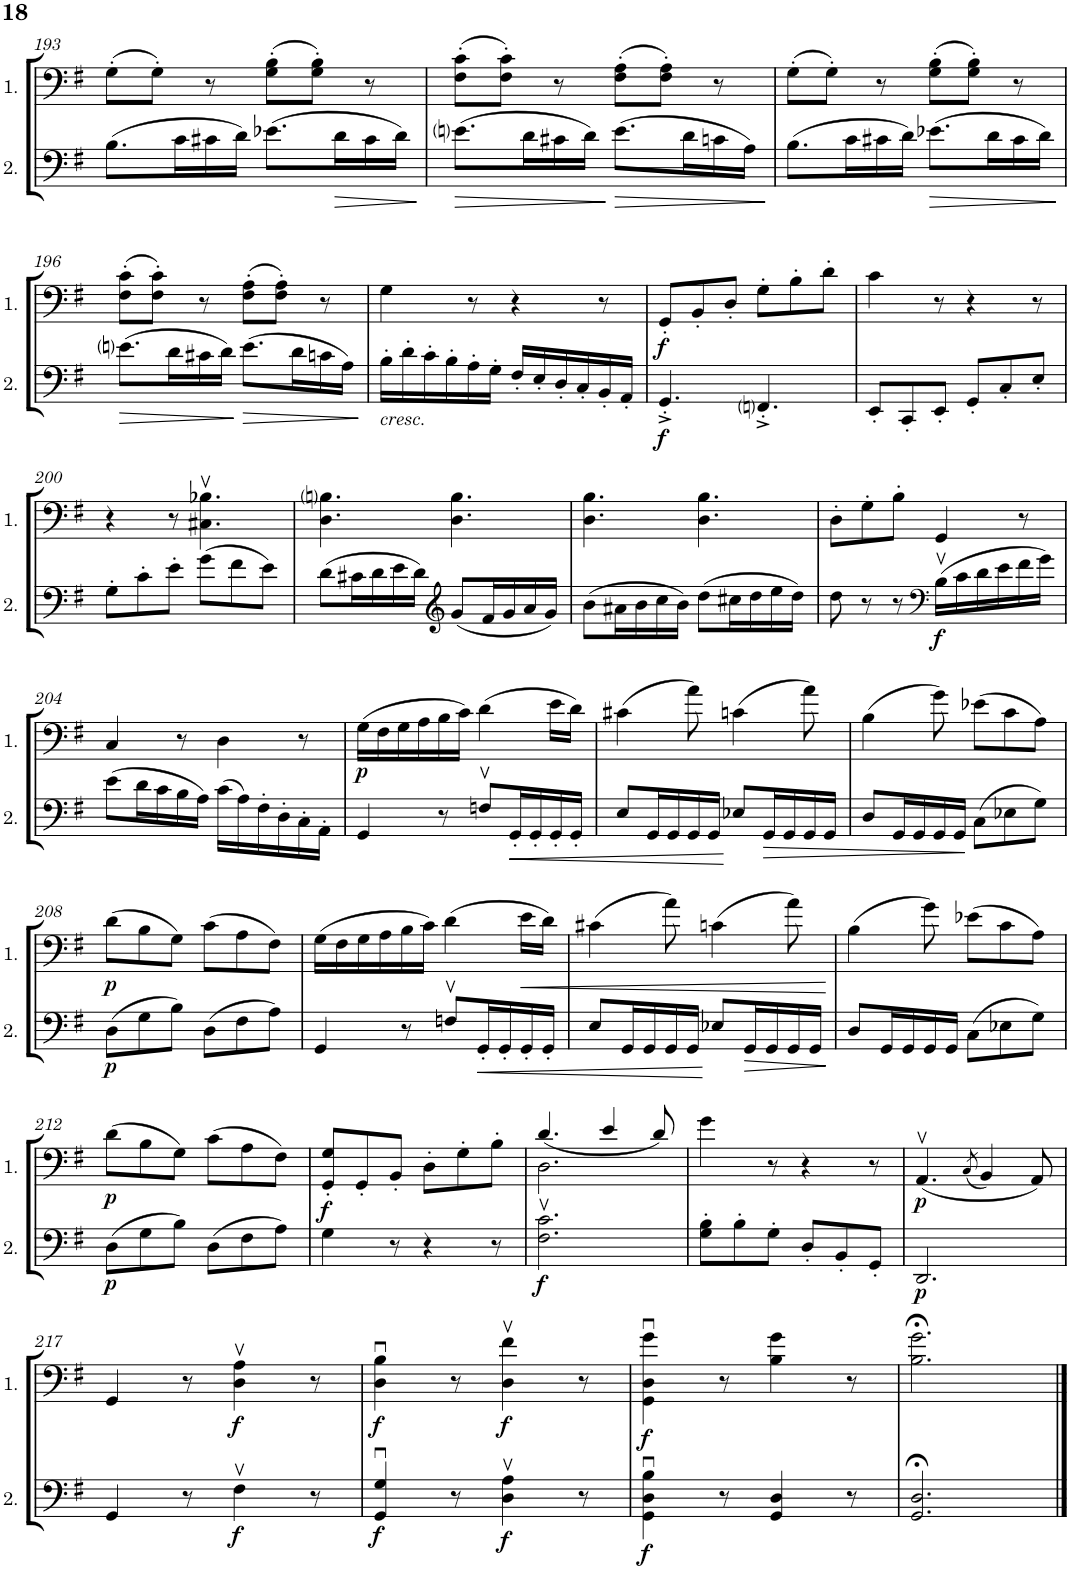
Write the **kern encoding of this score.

**kern	**dynam	**kern	**dynam
*part2	*part2	*part1	*part1
*staff2	*staff2	*staff1	*staff1
*I"Cello 2	*	*I"Cello 1	*
!!LO:PB:g=z
*clefF4	*	*clefF4	*
*k[f#]	*	*k[f#]	*
*M6/8	*	*M6/8	*
=193	=193	=193	=193
(8.B\L	.	(8G'\L	.
.	.	8G'\J)	.
16c\L	.	.	.
16c#X\	.	8r	.
16d\JJ)	.	.	.
(8.e-X\L	.	(8G\' 8B\'L	.
.	.	8G\' 8B\'J)	.
!	!LO:HP:b	!	!
16d\L	>	.	.
16c#\	.	8r	.
16d\JJ)	.	.	.
.	]	.	.
=194	=194	=194	=194
!	!LO:HP:b	!	!
(8.eni\L	>	(8F#\' 8c\'L	.
.	.	8F#\' 8c\'J)	.
16d\L	.	.	.
16c#X\	.	8r	.
16d\JJ)	.	.	.
!	!LO:HP:n=1:b	!	!
(8.e\L	] >	(8F#\' 8A\'L	.
.	.	8F#\' 8A\'J)	.
16d\L	.	.	.
16cn\	.	8r	.
16A\JJ)	.	.	.
.	]	.	.
=195	=195	=195	=195
(8.B\L	.	(8G'\L	.
.	.	8G'\J)	.
16c\L	.	.	.
16c#X\	.	8r	.
16d\JJ)	.	.	.
!	!LO:HP:b	!	!
(8.e-X\L	>	(8G\' 8B\'L	.
.	.	8G\' 8B\'J)	.
16d\L	.	.	.
16c#\	.	8r	.
16d\JJ)	.	.	.
.	]	.	.
!!LO:LB:g=z
=196	=196	=196	=196
!	!LO:HP:b	!	!
(8.eni\L	>	(8F#\' 8c\'L	.
.	.	8F#\' 8c\'J)	.
16d\L	.	.	.
16c#X\	.	8r	.
16d\JJ)	.	.	.
!	!LO:HP:n=1:b	!	!
(8.e\L	] >	(8F#\' 8A\'L	.
.	.	8F#\' 8A\'J)	.
16d\L	.	.	.
16cn\	.	8r	.
16A\JJ)	.	.	.
.	]	.	.
=197	=197	=197	=197
!LO:TX:b:i:t=cresc.	!	!	!
16B'\LL	.	4G\	.
16d'\	.	.	.
16c'\	.	.	.
16B'\	.	.	.
16A'\	.	8r	.
16G'\JJ	.	.	.
16F#'/LL	.	4r	.
16E'/	.	.	.
16D'/	.	.	.
16C'/	.	.	.
16BB'/	.	8r	.
16AA'/JJ	.	.	.
=198	=198	=198	=198
!	!LO:DY:b	!	!LO:DY:b
4.GG'^/	f	8GG'/L	f
.	.	8BB'/	.
.	.	8D'/J	.
4.FFni'^/	.	8G'\L	.
.	.	8B'\	.
.	.	8d'\J	.
=199	=199	=199	=199
8EE'/L	.	4c\	.
8CC'/	.	.	.
8EE'/J	.	8r	.
8GG'/L	.	4r	.
8C'/	.	.	.
8E'/J	.	8r	.
!!LO:LB:g=z
=200	=200	=200	=200
8G'\L	.	4r	.
8c'\	.	.	.
8e'\J	.	8r	.
(8g\L	.	4.C#X\v 4.B-X\v	.
8f#\	.	.	.
8e\J)	.	.	.
=201	=201	=201	=201
(8d\L	.	4.D\ 4.Bni\	.
16c#X\L	.	.	.
16d\	.	.	.
16e\	.	.	.
16d\JJ)	.	.	.
*clefG2	*	*	*
(8g/L	.	4.D\ 4.B\	.
16f#/L	.	.	.
16g/	.	.	.
16a/	.	.	.
16g/JJ)	.	.	.
=202	=202	=202	=202
(8b\L	.	4.D\ 4.B\	.
16a#X\L	.	.	.
16b\	.	.	.
16cc\	.	.	.
16b\JJ)	.	.	.
(8dd\L	.	4.D\ 4.B\	.
16cc#X\L	.	.	.
16dd\	.	.	.
16ee\	.	.	.
16dd\JJ)	.	.	.
=203	=203	=203	=203
8dd\	.	8D'\L	.
8r	.	8G'\	.
8r	.	8B'\J	.
*clefF4	*	*	*
!	!LO:DY:b	!	!
(16Bv\LL	f	4GG/	.
16c\	.	.	.
16d\	.	.	.
16e\	.	.	.
16f#\	.	8r	.
16g\JJ)	.	.	.
!!LO:LB:g=z
=204	=204	=204	=204
(8e\L	.	4C/	.
16d\L	.	.	.
16c\	.	.	.
16B\	.	8r	.
16A\JJ)	.	.	.
(16c\LL	.	4D\	.
16A\)	.	.	.
16F#'\	.	.	.
16D'\	.	.	.
16C'\	.	8r	.
16AA'\JJ	.	.	.
=205	=205	=205	=205
!	!	!	!LO:DY:b
4GG/	.	(16G\LL	p
.	.	16F#\	.
.	.	16G\	.
.	.	16A\	.
8r	.	16B\	.
.	.	16c\JJ)	.
8Fnv/L	.	(4d\	.
!	!LO:HP:b	!	!
16GG'/L	<	.	.
16GG'/	.	.	.
16GG'/	.	16e\LL	.
16GG'/JJ	.	16d\JJ)	.
=206	=206	=206	=206
8E/L	.	(4c#X\	.
16GG/L	.	.	.
16GG/	.	.	.
16GG/	.	8a\)	.
16GG/JJ	.	.	.
8E-X/L	[	(4cn\	.
!	!LO:HP:b	!	!
16GG/L	>	.	.
16GG/	.	.	.
16GG/	.	8a\)	.
16GG/JJ	.	.	.
=207	=207	=207	=207
8D/L	.	(4B\	.
16GG/L	.	.	.
16GG/	.	.	.
16GG/	.	8g\)	.
16GG/JJ	.	.	.
(8C\L	]	(8e-X\L	.
8E-X\	.	8c\	.
8G\J)	.	8A\J)	.
!!LO:LB:g=z
=208	=208	=208	=208
!	!LO:DY:b	!	!LO:DY:b
(8D\L	p	(8d\L	p
8G\	.	8B\	.
8B\J)	.	8G\J)	.
(8D\L	.	(8c\L	.
8F#\	.	8A\	.
8A\J)	.	8F#\J)	.
=209	=209	=209	=209
4GG/	.	(16G\LL	.
.	.	16F#\	.
.	.	16G\	.
.	.	16A\	.
8r	.	16B\	.
.	.	16c\JJ)	.
8Fnv/L	.	(4d\	.
!	!LO:HP:b	!	!
16GG'/L	<	.	.
16GG'/	.	.	.
!	!	!	!LO:HP:b
16GG'/	.	16e\LL	<
16GG'/JJ	.	16d\JJ)	.
=210	=210	=210	=210
8E/L	.	(4c#X\	.
16GG/L	.	.	.
16GG/	.	.	.
16GG/	.	8a\)	.
16GG/JJ	.	.	.
8E-X/L	[	(4cn\	.
!	!LO:HP:b	!	!
16GG/L	>	.	.
16GG/	.	.	.
16GG/	.	8a\)	.
16GG/JJ	.	.	.
.	]	.	[
=211	=211	=211	=211
8D/L	.	(4B\	.
16GG/L	.	.	.
16GG/	.	.	.
16GG/	.	8g\)	.
16GG/JJ	.	.	.
(8C\L	.	(8e-X\L	.
8E-X\	.	8c\	.
8G\J)	.	8A\J)	.
!!LO:LB:g=z
=212	=212	=212	=212
!	!LO:DY:b	!	!LO:DY:b
(8D\L	p	(8d\L	p
8G\	.	8B\	.
8B\J)	.	8G\J)	.
(8D\L	.	(8c\L	.
8F#\	.	8A\	.
8A\J)	.	8F#\J)	.
=213	=213	=213	=213
!	!	!	!LO:DY:b
4G\	.	8GG/' 8G/'L	f
.	.	8GG'/	.
8r	.	8BB'/J	.
4r	.	8D'\L	.
.	.	8G'\	.
8r	.	8B'\J	.
=214	=214	=214	=214
*	*	*^	*
!	!LO:DY:b	!	!	!
2.F#\v 2.c\v	f	2.D\	(4.d/	.
.	.	.	4e/	.
.	.	.	8d/)	.
*	*	*v	*v	*
=215	=215	=215	=215
8G\' 8B\'L	.	4g\	.
8B'\	.	.	.
8G'\J	.	8r	.
8D'/L	.	4r	.
8BB'/	.	.	.
8GG'/J	.	8r	.
=216	=216	=216	=216
!	!LO:DY:b	!	!LO:DY:b
2.DD/	p	(4.AAv/	p
.	.	(8qC/	.
.	.	4BB/)	.
.	.	8AA/)	.
!!LO:LB:g=z
=217	=217	=217	=217
4GG/	.	4GG/	.
8r	.	8r	.
!	!LO:DY:b	!	!LO:DY:b
4F#v\	f	4D\v 4A\v	f
8r	.	8r	.
=218	=218	=218	=218
!	!LO:DY:b	!	!LO:DY:b
4GG/u 4G/u	f	4D\u 4B\u	f
8r	.	8r	.
!	!LO:DY:b	!	!LO:DY:b
4D\v 4A\v	f	4D\v 4f#\v	f
8r	.	8r	.
=219	=219	=219	=219
!	!LO:DY:b	!	!LO:DY:b
4GG\u 4D\u 4B\u	f	4GG\u 4D\u 4g\u	f
8r	.	8r	.
4GG/ 4D/	.	4B\ 4g\	.
8r	.	8r	.
=220	=220	=220	=220
2.GG/;< 2.D/;<	.	2.B\;< 2.g\;<	.
==	==	==	==
*-	*-	*-	*-
